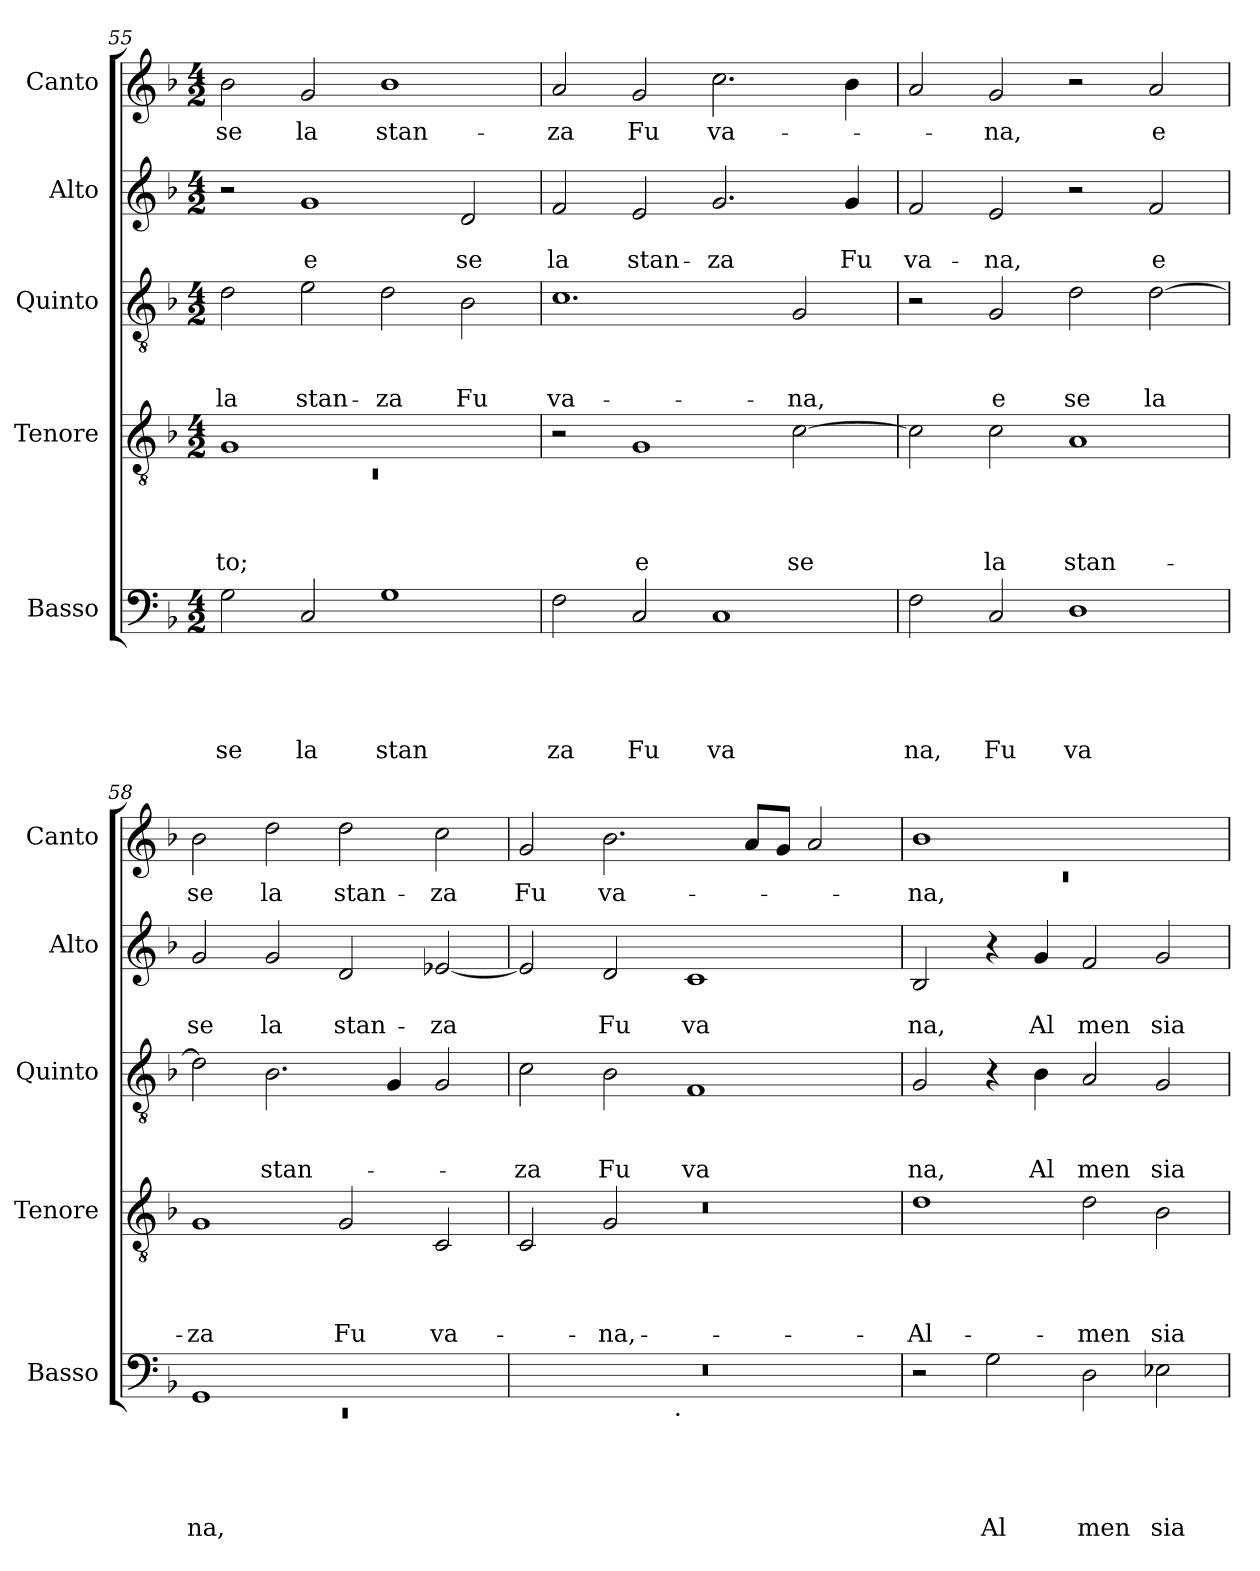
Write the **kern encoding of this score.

**kern	**text	**text	**text	**text	**text	**kern	**text	**text	**text	**text	**kern	**text	**text	**text	**kern	**text	**text	**kern	**text
*part5	*part5	*part5	*part5	*part5	*part5	*part4	*part4	*part4	*part4	*part4	*part3	*part3	*part3	*part3	*part2	*part2	*part2	*part1	*part1
*staff5	*staff5	*staff5	*staff5	*staff5	*staff5	*staff4	*staff4	*staff4	*staff4	*staff4	*staff3	*staff3	*staff3	*staff3	*staff2	*staff2	*staff2	*staff1	*staff1
*I"Basso	*	*	*	*	*	*I"Tenore	*	*	*	*	*I"Quinto	*	*	*	*I"Alto	*	*	*I"Canto	*
*I'Basso	*	*	*	*	*	*I'Tenore	*	*	*	*	*I'Quinto	*	*	*	*I'Alto	*	*	*I'Canto	*
*clefF4	*	*	*	*	*	*clefGv2	*	*	*	*	*clefGv2	*	*	*	*clefG2	*	*	*clefG2	*
*k[b-]	*	*	*	*	*	*k[b-]	*	*	*	*	*k[b-]	*	*	*	*k[b-]	*	*	*k[b-]	*
*F:	*	*	*	*	*	*F:	*	*	*	*	*F:	*	*	*	*F:	*	*	*F:	*
*M4/2	*	*	*	*	*	*M4/2	*	*	*	*	*M4/2	*	*	*	*M4/2	*	*	*M4/2	*
=55	=55	=55	=55	=55	=55	=55	=55	=55	=55	=55	=55	=55	=55	=55	=55	=55	=55	=55	=55
*	*	*	*	*	*	*^	*	*	*	*	*	*	*	*	*	*	*	*	*
!	!	!	!	!	!LO:LY:b	!	!LO:N:vis=1	!	!	!	!LO:LY:b	!	!	!	!LO:LY:b	!	!	!	!	!LO:LY:b
2G\	.	.	.	.	se	1G	0rC	.	.	.	-to;	2d\	.	.	la	2r	.	.	2b-\	se
!	!	!	!	!	!LO:LY:b	!	!	!	!	!	!	!	!	!	!LO:LY:b	!	!	!LO:LY:b	!	!LO:LY:b
2C/	.	.	.	.	la	.	.	.	.	.	.	2e\	.	.	stan-	1g	.	e	2g/	la
!	!	!	!	!	!LO:LY:b	!	!	!	!	!	!	!	!	!	!LO:LY:b	!	!	!	!	!LO:LY:b
1G	.	.	.	.	stan	1ryy	.	.	.	.	.	2d\	.	.	-za	.	.	.	1b-	stan-
!	!	!	!	!	!	!	!	!	!	!	!	!	!	!	!LO:LY:b	!	!	!LO:LY:b	!	!
.	.	.	.	.	.	.	.	.	.	.	.	2B-\	.	.	Fu	2d/	.	se	.	.
*	*	*	*	*	*	*v	*v	*	*	*	*	*	*	*	*	*	*	*	*	*
=56	=56	=56	=56	=56	=56	=56	=56	=56	=56	=56	=56	=56	=56	=56	=56	=56	=56	=56	=56
!	!	!	!	!	!LO:LY:b	!	!	!	!	!	!	!	!	!LO:LY:b	!	!	!LO:LY:b	!	!LO:LY:b
2F\	.	.	.	.	za	2r	.	.	.	.	1.c	.	.	va-	2f/	.	la	2a/	-za
!	!	!	!	!	!LO:LY:b	!	!	!	!	!LO:LY:b	!	!	!	!	!	!	!LO:LY:b	!	!LO:LY:b
2C/	.	.	.	.	Fu	1G	.	.	.	e	.	.	.	.	2e/	.	stan-	2g/	Fu
!	!	!	!	!	!LO:LY:b	!	!	!	!	!	!	!	!	!	!	!	!LO:LY:b	!	!LO:LY:b
1C	.	.	.	.	va	.	.	.	.	.	.	.	.	.	2.g/	.	-za	2.cc\	va-
!	!	!	!	!	!	!	!	!	!	!LO:LY:b	!	!	!	!LO:LY:b	!	!	!	!	!
.	.	.	.	.	.	[>2c\	.	.	.	se	2G/	.	.	-na,	.	.	.	.	.
!	!	!	!	!	!	!	!	!	!	!	!	!	!	!	!	!	!LO:LY:b	!	!
.	.	.	.	.	.	.	.	.	.	.	.	.	.	.	4g/	.	Fu	4b-\	.
=57	=57	=57	=57	=57	=57	=57	=57	=57	=57	=57	=57	=57	=57	=57	=57	=57	=57	=57	=57
!	!	!	!	!	!LO:LY:b	!	!	!	!	!	!	!	!	!	!	!	!LO:LY:b	!	!
2F\	.	.	.	.	na,	2c\]	.	.	.	.	2r	.	.	.	2f/	.	va-	2a/	.
!	!	!	!	!	!LO:LY:b	!	!	!	!	!LO:LY:b	!	!	!	!LO:LY:b	!	!	!LO:LY:b	!	!LO:LY:b
2C/	.	.	.	.	Fu	2c\	.	.	.	la	2G/	.	.	e	2e/	.	-na,	2g/	-na,
!	!	!	!	!	!LO:LY:b	!	!	!	!	!LO:LY:b	!	!	!	!LO:LY:b	!	!	!	!	!
1D	.	.	.	.	va	1A	.	.	.	stan-	2d\	.	.	se	2r	.	.	2r	.
!	!	!	!	!	!	!	!	!	!	!	!	!	!	!LO:LY:b	!	!	!LO:LY:b	!	!LO:LY:b
.	.	.	.	.	.	.	.	.	.	.	[>2d\	.	.	la	2f/	.	e	2a/	e
=58	=58	=58	=58	=58	=58	=58	=58	=58	=58	=58	=58	=58	=58	=58	=58	=58	=58	=58	=58
*^	*	*	*	*	*	*	*	*	*	*	*	*	*	*	*	*	*	*	*
!	!LO:N:vis=1	!	!	!	!	!LO:LY:b	!	!	!	!	!LO:LY:b	!	!	!	!	!	!	!LO:LY:b	!	!LO:LY:b
1GG	0rEE	.	.	.	.	na,	1G	.	.	.	-za	2d\]	.	.	.	2g/	.	se	2b-\	se
!	!	!	!	!	!	!	!	!	!	!	!	!	!	!	!LO:LY:b	!	!	!LO:LY:b	!	!LO:LY:b
.	.	.	.	.	.	.	.	.	.	.	.	2.B-\	.	.	stan-	2g/	.	la	2dd\	la
!	!	!	!	!	!	!	!	!	!	!	!LO:LY:b	!	!	!	!	!	!	!LO:LY:b	!	!LO:LY:b
1ryy	.	.	.	.	.	.	2G/	.	.	.	Fu	.	.	.	.	2d/	.	stan-	2dd\	stan-
.	.	.	.	.	.	.	.	.	.	.	.	4G/	.	.	.	.	.	.	.	.
!	!	!	!	!	!	!	!	!	!	!	!LO:LY:b	!	!	!	!	!	!	!LO:LY:b	!	!LO:LY:b
.	.	.	.	.	.	.	2C/	.	.	.	va-	2G/	.	.	.	[<2e-X/	.	-za	2cc\	-za
!!LO:LB:g=z
=59	=59	=59	=59	=59	=59	=59	=59	=59	=59	=59	=59	=59	=59	=59	=59	=59	=59	=59	=59	=59
*	*	*	*	*	*	*	*^	*	*	*	*	*	*	*	*	*	*	*	*	*
*	*	*	*	*	*	*	*	*^	*	*	*	*	*	*	*	*	*	*	*	*	*
!	!	!	!	!	!	!	!	!	!LO:N:vis=1	!	!	!	!	!	!	!	!LO:LY:b	!	!	!	!	!LO:LY:b
0r	2ryy	.	.	.	.	.	32ryy	2C/	0r	.	.	.	.	2c\	.	.	-za	2e-/]	.	.	2g/	Fu
.	.	.	.	.	.	.	1ryy	.	.	.	.	.	.	.	.	.	.	.	.	.	.	.
!	!	!	!	!	!	!	!	!	!	!	!	!	!LO:LY:b	!	!	!	!LO:LY:b	!	!	!LO:LY:b	!	!LO:LY:b
.	4...ryy	.	.	.	.	.	.	2G/	.	.	.	.	-na,	2B-\	.	.	Fu	2d/	.	Fu	2.b-\	va-
!	!LO:TX:b:t=.	!	!	!	!	!	!	!	!	!	!	!	!	!	!	!	!	!	!	!	!	!
.	1ryy	.	.	.	.	.	.	.	.	.	.	.	.	.	.	.	.	.	.	.	.	.
!	!	!	!	!	!	!	!	!	!	!	!	!	!	!	!	!	!LO:LY:b	!	!	!LO:LY:b	!	!
.	.	.	.	.	.	.	.	1ryy	.	.	.	.	.	1F	.	.	va	1c	.	va	.	.
.	.	.	.	.	.	.	2ryy	.	.	.	.	.	.	.	.	.	.	.	.	.	.	.
.	.	.	.	.	.	.	.	.	.	.	.	.	.	.	.	.	.	.	.	.	8a/L	.
.	.	.	.	.	.	.	.	.	.	.	.	.	.	.	.	.	.	.	.	.	8g/J	.
.	.	.	.	.	.	.	.	.	.	.	.	.	.	.	.	.	.	.	.	.	2a/	.
.	.	.	.	.	.	.	4...ryy	.	.	.	.	.	.	.	.	.	.	.	.	.	.	.
.	32ryy	.	.	.	.	.	.	.	.	.	.	.	.	.	.	.	.	.	.	.	.	.
=60	=60	=60	=60	=60	=60	=60	=60	=60	=60	=60	=60	=60	=60	=60	=60	=60	=60	=60	=60	=60	=60	=60
*	*	*	*	*	*	*	*	*	*	*	*	*	*	*	*	*	*	*	*	*	*^	*
!	!	!	!	!	!	!	!	!	!	!	!	!	!LO:LY:b	!	!	!	!LO:LY:b	!	!	!LO:LY:b	!	!LO:N:vis=1	!LO:LY:b
*v	*v	*	*	*	*	*	*	*	*	*	*	*	*	*	*	*	*	*	*	*	*	*	*
*	*	*	*	*	*	*v	*v	*v	*	*	*	*	*	*	*	*	*	*	*	*	*	*
2r	.	.	.	.	.	1d	.	.	.	Al-	2G/	.	.	na,	2B-/	.	na,	1b-	0rc	-na,
!	!	!	!	!	!LO:LY:b	!	!	!	!	!	!	!	!	!	!	!	!	!	!	!
2G\	.	.	.	.	Al	.	.	.	.	.	4r	.	.	.	4r	.	.	.	.	.
!	!	!	!	!	!	!	!	!	!	!	!	!	!	!LO:LY:b	!	!	!LO:LY:b	!	!	!
.	.	.	.	.	.	.	.	.	.	.	4B-\	.	.	Al	4g/	.	Al	.	.	.
!	!	!	!	!	!LO:LY:b	!	!	!	!	!LO:LY:b	!	!	!	!LO:LY:b	!	!	!LO:LY:b	!	!	!
2D\	.	.	.	.	men	2d\	.	.	.	-men	2A/	.	.	men	2f/	.	men	1ryy	.	.
!	!	!	!	!	!LO:LY:b	!	!	!	!	!LO:LY:b	!	!	!	!LO:LY:b	!	!	!LO:LY:b	!	!	!
2E-X\	.	.	.	.	sia	2B-\	.	.	.	sia	2G/	.	.	sia	2g/	.	sia	.	.	.
*	*	*	*	*	*	*	*	*	*	*	*	*	*	*	*	*	*	*v	*v	*
=	=	=	=	=	=	=	=	=	=	=	=	=	=	=	=	=	=	=	=
*-	*-	*-	*-	*-	*-	*-	*-	*-	*-	*-	*-	*-	*-	*-	*-	*-	*-	*-	*-
